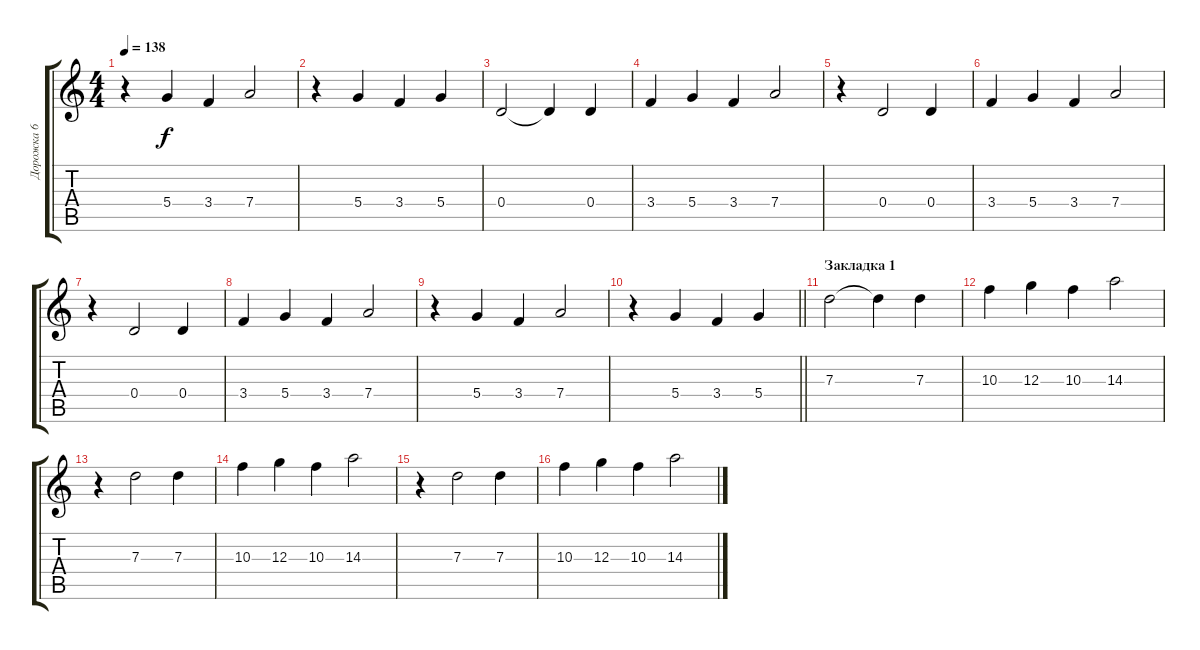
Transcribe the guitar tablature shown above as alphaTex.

\track ("Дорожка 6" "Дорожка 6") {instrument distortionguitar}
\staff {score tabs}
\tuning (E4 B3 G3 D3 A2 E2) {hide}
\ts (4 4)
\tempo 138
\clef g2
\ks c
r.4{dy f} 5.4.4 3.4.4 7.4.2 |
r.4 5.4.4 3.4.4 5.4.4 |
0.4.2 0.4{t}.4 0.4.4 |
3.4.4 5.4.4 3.4.4 7.4.2 |
r.4 0.4.2 0.4.4 |
3.4.4 5.4.4 3.4.4 7.4.2 |
r.4 0.4.2 0.4.4 |
3.4.4 5.4.4 3.4.4 7.4.2 |
r.4 5.4.4 3.4.4 7.4.2 |
\barLineRight lightlight
r.4 5.4.4 3.4.4 5.4.4 |
\section ("" "Закладка 1")
7.3.2 7.3{t}.4 7.3.4 |
10.3.4 12.3.4 10.3.4 14.3.2 |
r.4 7.3.2 7.3.4 |
10.3.4 12.3.4 10.3.4 14.3.2 |
r.4 7.3.2 7.3.4 |
10.3.4 12.3.4 10.3.4 14.3.2
